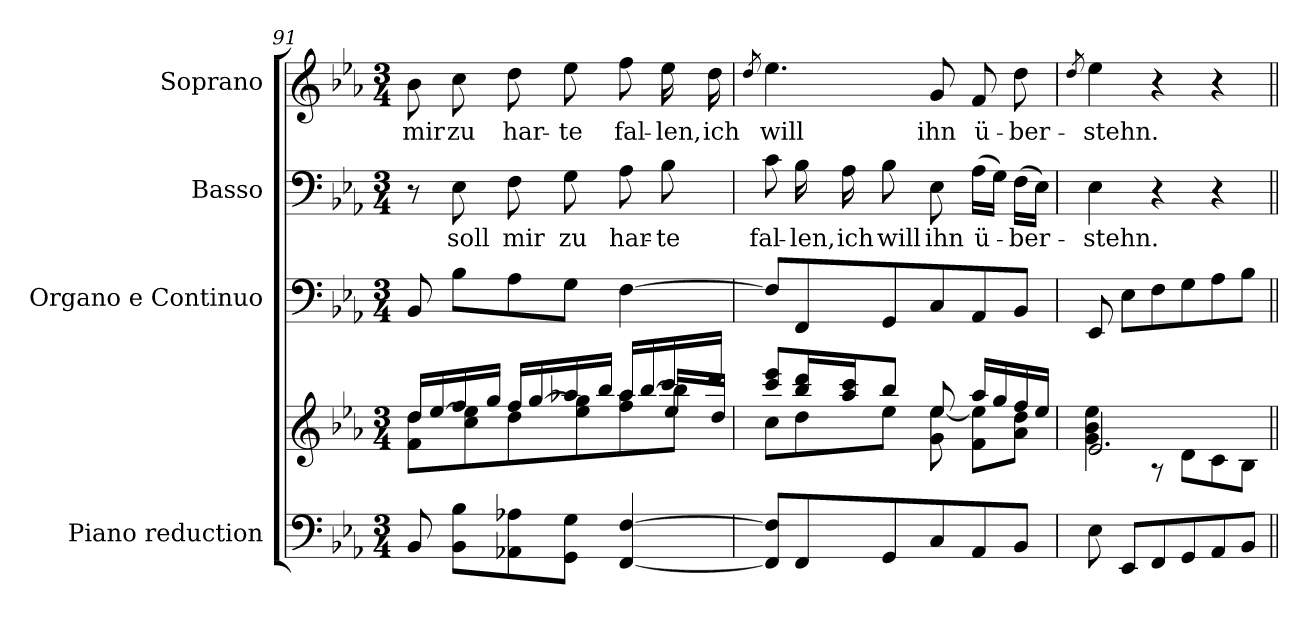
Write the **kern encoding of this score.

**kern	**kern	**kern	**kern	**text	**kern	**text
*part4	*part4	*part3	*part2	*part2	*part1	*part1
*staff5	*staff4	*staff3	*staff2	*staff2	*staff1	*staff1
*I"Piano reduction	*	*I"Organo e Continuo	*I"Basso	*	*I"Soprano	*
*I'Pno	*	*	*	*	*	*
!!LO:LB:g=z
*clefF4	*clefG2	*clefF4	*clefF4	*	*clefG2	*
*k[b-e-a-]	*k[b-e-a-]	*k[b-e-a-]	*k[b-e-a-]	*	*k[b-e-a-]	*
*M3/4	*M3/4	*M3/4	*M3/4	*	*M3/4	*
=91	=91	=91	=91	=91	=91	=91
*	*^	*	*	*	*	*
*	*	*^	*	*	*	*	*
!	!	!	!	!	!	!	!	!LO:LY:b
8BB-/	16dd/LL	8f\ 8dd\L	2ryy	8BB-/	8r	.	8b-\	mir
.	[<16ee-/	.	.	.	.	.	.	.
!	!	!	!	!	!	!LO:LY:b	!	!LO:LY:b
8BB-\ 8B-\L	16ff/	8cc\ 8ee-\]	.	8B-\L	8E-\	soll	8cc\	zu
.	16gg/JJ	.	.	.	.	.	.	.
!	!	!	!	!	!	!LO:LY:b	!	!LO:LY:b
8AA-X\ 8A-X\	16ff/LL	8dd\	.	8A-\	8F\	mir	8dd\	har-
.	[<16gg/	.	.	.	.	.	.	.
!	!	!	!	!	!	!LO:LY:b	!	!LO:LY:b
8GG\ 8G\J	16aa-X/	8ee-\ 8gg\]	.	8G\J	8G\	zu	8ee-\	-te
.	16bb-/JJ	.	.	.	.	.	.	.
!	!	!	!	!	!	!LO:LY:b	!	!LO:LY:b
[4FF/ [4F/	16aa-/LL	8ff\ 8aa-\	8ryy	[4F\	8A-\	har-	8ff\	fal-
.	[<16bb-/	.	.	.	.	.	.	.
!	!	!	!	!	!	!LO:LY:b	!	!LO:LY:b
.	16ccc/	8bb-\J]	16ee-/LL	.	8B-\	-te	16ee-\	-len,
!	!	!	!	!	!	!	!	!LO:LY:b
.	16ddd/JJ	.	16dd/JJ	.	.	.	16dd\	ich
*	*v	*v	*v	*	*	*	*	*
=92	=92	=92	=92	=92	=92	=92
.	.	.	.	.	8qdd/	.
*	*^	*	*	*	*	*
!	!	!	!	!	!LO:LY:b	!	!LO:LY:b
8FF/] 8F/]L	8ccc/ 8eee-/L	8cc\L	8F/L]	8c\	fal-	4.ee-\	will
!	!	!	!	!	!LO:LY:b	!	!
8FF/	16bb-/ 16ddd/L	8dd\	8FF/	16B-\	-len,	.	.
!	!	!	!	!	!LO:LY:b	!	!
.	16aa-/ 16ccc/J	.	.	16A-\	ich	.	.
!	!	!	!	!	!LO:LY:b	!	!
8GG/	8bb-/J	8ee-\J	8GG/	8B-\	will	.	.
!	!	!	!	!	!LO:LY:b	!	!LO:LY:b
8C/	8ee-/	8g\ [8ee-\	8C/	8E-\	ihn	8g/	ihn
!	!	!	!	!	!LO:LY:b	!	!LO:LY:b
8AA-/	16aa-/LL	8f\ 8ee-\]L	8AA-/	(16A-\LL	ü-	8f/	ü-
.	16gg/	.	.	16G\JJ)	.	.	.
!	!	!	!	!	!LO:LY:b	!	!LO:LY:b
8BB-/J	16ff/	8a-\ 8dd\J	8BB-/J	(16F\LL	-ber-	8dd\	-ber-
.	16ee-/JJ	.	.	16E-\JJ)	.	.	.
=93	=93	=93	=93	=93	=93	=93	=93
.	.	.	.	.	.	8qdd/	.
!	!	!	!	!	!LO:LY:b	!	!LO:LY:b
8E-\	2.e-/	4g\ 4b-\ 4ee-\	8EE-/	4E-\	-stehn.	4ee-\	-stehn.
8EE-/L	.	.	8E-\L	.	.	.	.
8FF/	.	8r	8F\	4r	.	4r	.
8GG/	.	8d\L	8G\	.	.	.	.
8AA-/	.	8c\	8A-\	4r	.	4r	.
8BB-/J	.	8B-\J	8B-\J	.	.	.	.
*	*v	*v	*	*	*	*	*
=||	=||	=||	=||	=||	=||	=||
*-	*-	*-	*-	*-	*-	*-
